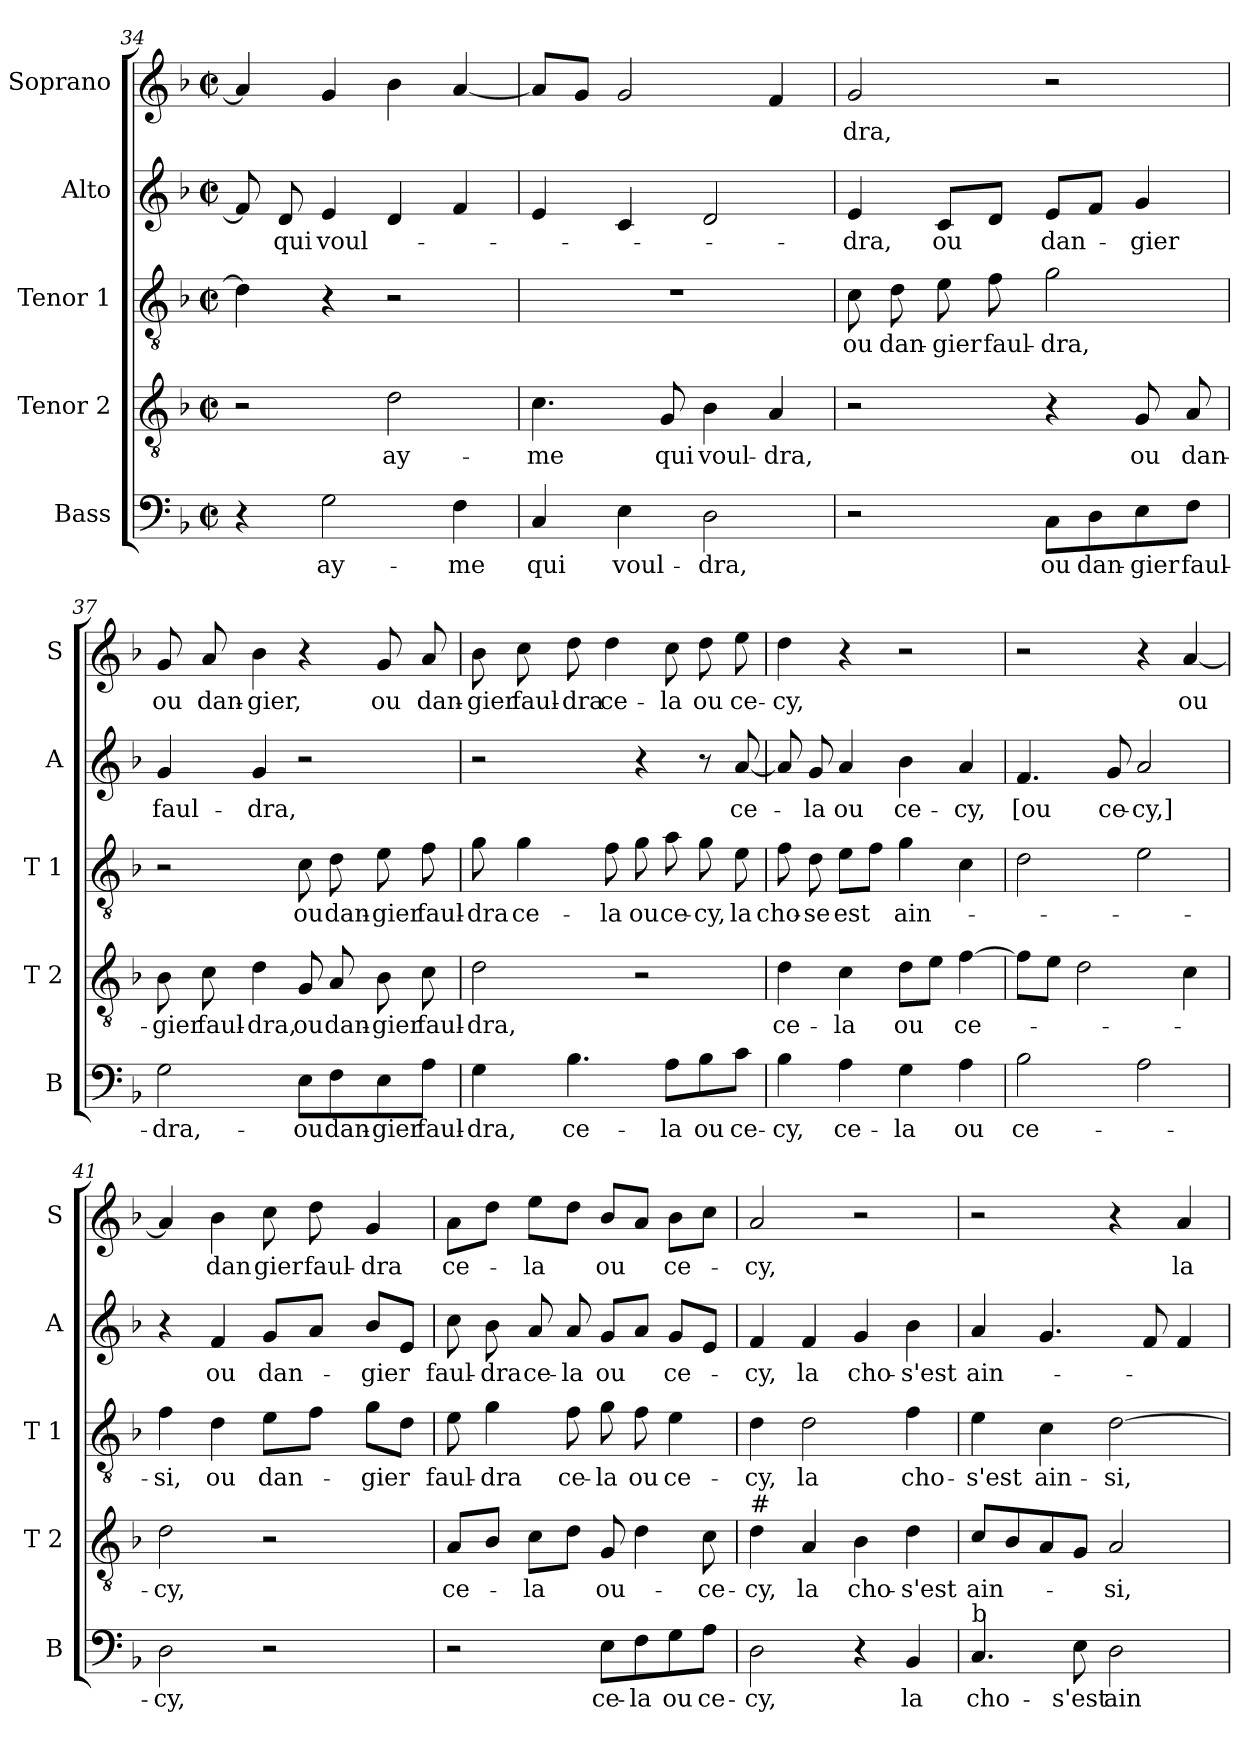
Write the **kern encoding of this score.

**kern	**text	**kern	**text	**kern	**text	**kern	**text	**kern	**text
*part5	*part5	*part4	*part4	*part3	*part3	*part2	*part2	*part1	*part1
*staff5	*staff5	*staff4	*staff4	*staff3	*staff3	*staff2	*staff2	*staff1	*staff1
*I"Bass	*	*I"Tenor 2	*	*I"Tenor 1	*	*I"Alto	*	*I"Soprano	*
*I'B	*	*I'T 2	*	*I'T 1	*	*I'A	*	*I'S	*
*clefF4	*	*clefGv2	*	*clefGv2	*	*clefG2	*	*clefG2	*
*k[b-]	*	*k[b-]	*	*k[b-]	*	*k[b-]	*	*k[b-]	*
*F:	*	*F:	*	*F:	*	*F:	*	*F:	*
*M2/2	*	*M2/2	*	*M2/2	*	*M2/2	*	*M2/2	*
*met(c|)	*	*met(c|)	*	*met(c|)	*	*met(c|)	*	*met(c|)	*
=34	=34	=34	=34	=34	=34	=34	=34	=34	=34
4r	.	2r	.	4d\]	.	8f/]	.	4a/]	.
.	.	.	.	.	.	8d/	qui	.	.
2G\	ay-	.	.	4r	.	4e/	voul-	4g/	.
.	.	2d\	ay-	2r	.	4d/	.	4b-\	.
4F\	-me	.	.	.	.	4f/	.	[4a/	.
=35	=35	=35	=35	=35	=35	=35	=35	=35	=35
4C/	qui	4.c\	-me	1r	.	4e/	.	8a/L]	.
.	.	.	.	.	.	.	.	8g/J	.
4E\	voul-	.	.	.	.	4c/	.	2g/	.
.	.	8G/	qui	.	.	.	.	.	.
2D\	-dra,	4B-\	voul-	.	.	2d/	.	.	.
.	.	4A/	-dra,	.	.	.	.	4f/	.
=36	=36	=36	=36	=36	=36	=36	=36	=36	=36
2r	.	2r	.	8c\	ou	4e/	-dra,	2g/	-dra,
.	.	.	.	8d\	dan-	.	.	.	.
.	.	.	.	8e\	-gier	8c/L	ou	.	.
.	.	.	.	8f\	faul-	8d/J	.	.	.
8C\L	ou	4r	.	2g\	-dra,	8e/L	dan-	2r	.
8D\	dan-	.	.	.	.	8f/J	.	.	.
8E\	-gier	8G/	ou	.	.	4g/	-gier	.	.
8F\J	faul-	8A/	dan-	.	.	.	.	.	.
!!LO:LB:g=z
=37	=37	=37	=37	=37	=37	=37	=37	=37	=37
2G\	-dra,-	8B-\	-gier	2r	.	4g/	faul-	8g/	ou
.	.	8c\	faul-	.	.	.	.	8a/	dan-
.	.	4d\	-dra,	.	.	4g/	-dra,	4b-\	-gier,
8E\L	-ou	8G/	ou	8c\	ou	2r	.	4r	.
8F\	dan-	8A/	dan-	8d\	dan-	.	.	.	.
8E\	-gier	8B-\	-gier	8e\	-gier	.	.	8g/	ou
8A\J	faul-	8c\	faul-	8f\	faul-	.	.	8a/	dan-
=38	=38	=38	=38	=38	=38	=38	=38	=38	=38
4G\	-dra,	2d\	-dra,	8g\	-dra	2r	.	8b-\	-gier
.	.	.	.	4g\	ce-	.	.	8cc\	faul-
4.B-\	ce-	.	.	.	.	.	.	8dd\	-dra
.	.	.	.	8f\	-la	.	.	4dd\	ce-
.	.	2r	.	8g\	ou	4r	.	.	.
8A\L	-la	.	.	8a\	ce-	.	.	8cc\	-la
8B-\	ou	.	.	8g\	-cy,	8r	.	8dd\	ou
8c\J	ce-	.	.	8e\	la	[8a/	ce-	8ee\	ce-
=39	=39	=39	=39	=39	=39	=39	=39	=39	=39
4B-\	-cy,	4d\	ce-	8f\	cho-	8a/]	.	4dd\	-cy,
.	.	.	.	8d\	-se	8g/	-la	.	.
4A\	ce-	4c\	-la	8e\L	est	4a/	ou	4r	.
.	.	.	.	8f\J	.	.	.	.	.
4G\	-la	8d\L	ou	4g\	ain-	4b-\	ce-	2r	.
.	.	8e\J	.	.	.	.	.	.	.
4A\	ou	[4f\	ce-	4c\	.	4a/	-cy,	.	.
=40	=40	=40	=40	=40	=40	=40	=40	=40	=40
2B-\	ce-	8f\L]	.	2d\	.	4.f/	[ou	2r	.
.	.	8e\J	.	.	.	.	.	.	.
.	.	2d\	.	.	.	.	.	.	.
.	.	.	.	.	.	8g/	ce-	.	.
2A\	.	.	.	2e\	.	2a/	-cy,]	4r	.
.	.	4c\	.	.	.	.	.	[4a/	ou
!!LO:PB:g=z
=41	=41	=41	=41	=41	=41	=41	=41	=41	=41
2D\	-cy,	2d\	-cy,	4f\	-si,	4r	.	4a/]	.
.	.	.	.	4d\	ou	4f/	ou	4b-\	dan
2r	.	2r	.	8e\L	dan-	8g/L	dan-	8cc\	gier
.	.	.	.	8f\J	.	8a/J	.	8dd\	faul-
.	.	.	.	8g\L	-gier	8b-/L	-gier	4g/	-dra
.	.	.	.	8d\J	.	8e/J	.	.	.
=42	=42	=42	=42	=42	=42	=42	=42	=42	=42
2r	.	8A/L	ce-	8e\	faul-	8cc\	faul-	8a\L	ce-
.	.	8B-/J	.	4g\	-dra	8b-\	-dra	8dd\J	.
.	.	8c\L	-la	.	.	8a/	ce-	8ee\L	-la
.	.	8d\J	.	8f\	ce-	8a/	-la	8dd\J	.
8E\L	ce-	8G/	ou-	8g\	-la	8g/L	ou	8b-/L	ou
8F\	-la	4d\	.	8f\	ou	8a/J	.	8a/J	.
8G\	ou	.	.	4e\	ce-	8g/L	ce-	8b-\L	ce-
8A\J	ce-	8c\	-ce-	.	.	8e/J	.	8cc\J	.
=43	=43	=43	=43	=43	=43	=43	=43	=43	=43
!	!	!LO:TX:a:t=#	!	!	!	!	!	!	!
2D\	-cy,	4d\	-cy,	4d\	-cy,	4f/	-cy,	2a/	-cy,
.	.	4A/	la	2d\	la	4f/	la	.	.
4r	.	4B-\	cho-	.	.	4g/	cho-	2r	.
4BB-/	la	4d\	-s'est	4f\	cho-	4b-\	-s'est	.	.
=44	=44	=44	=44	=44	=44	=44	=44	=44	=44
!LO:TX:a:t=b	!	!	!	!	!	!	!	!	!
4.C/	cho-	8c/L	ain-	4e\	-s'est	4a/	ain-	2r	.
.	.	8B-/	.	.	.	.	.	.	.
.	.	8A/	.	4c\	ain-	4.g/	.	.	.
8E\	-s'est	8G/J	.	.	.	.	.	.	.
2D\	ain-	2A/	-si,	[2d\	-si,	.	.	4r	.
.	.	.	.	.	.	8f/	.	.	.
.	.	.	.	.	.	4f/	.	4a/	la
=	=	=	=	=	=	=	=	=	=
*-	*-	*-	*-	*-	*-	*-	*-	*-	*-
